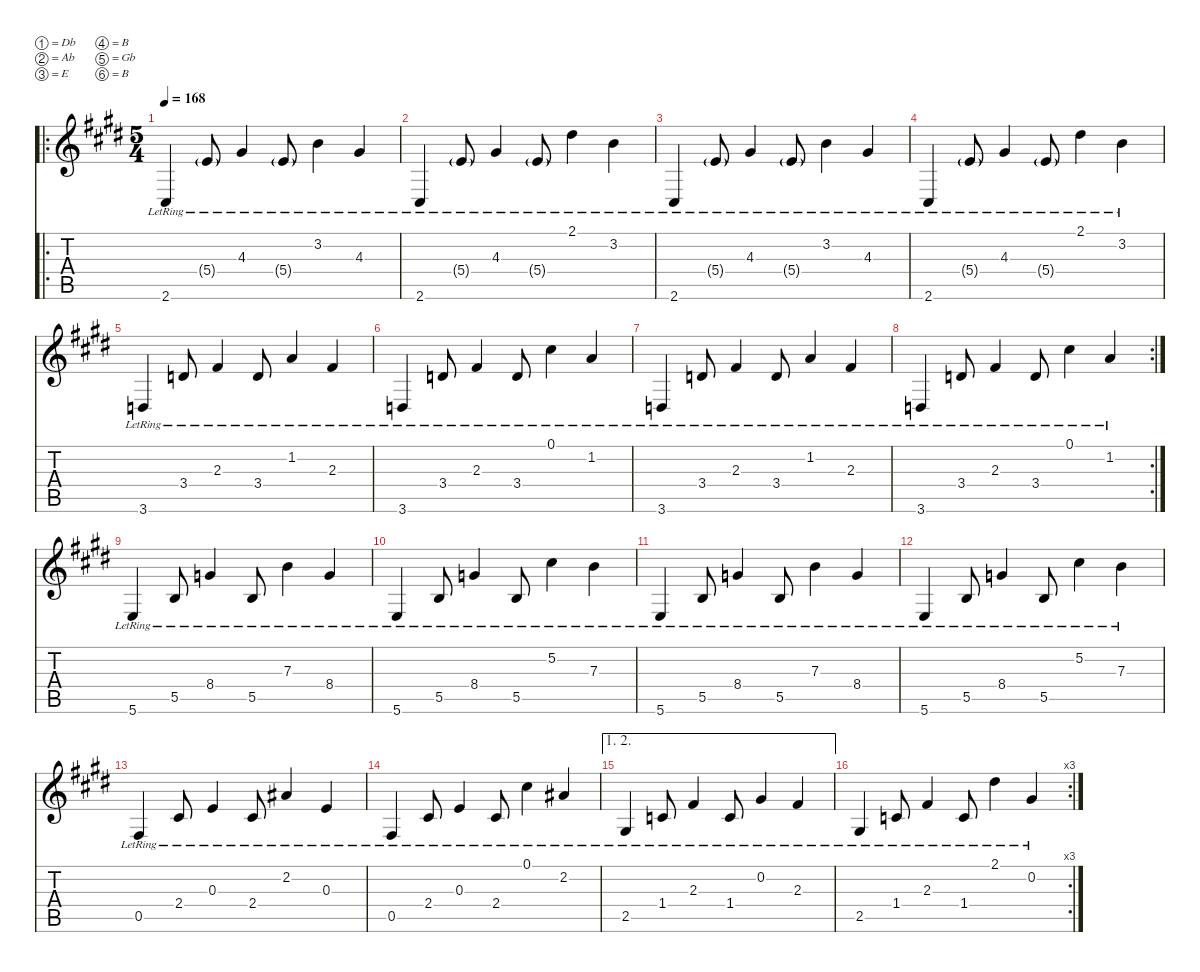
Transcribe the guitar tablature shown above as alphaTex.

\defaultSystemsLayout 4
\hideDynamics
\bracketExtendMode nobrackets
\singleTrackTrackNamePolicy hidden
\multiTrackTrackNamePolicy hidden
\firstSystemTrackNameMode fullname
\firstSystemTrackNameOrientation horizontal
\otherSystemsTrackNameOrientation horizontal
\track ("Guitar 1 - hidden" "s.guit.") {instrument acousticguitarsteel}
\staff {score tabs}
\tuning (Db4 Ab3 E3 B2 Gb2 B1)
\ro
\ts (5 4)
\beaming (8 6 4)
\tempo 168
\clef g2
\ks c#minor
2.6{lr acc #}.4{dy f instrument acousticguitarsteel} 5.4{g lr acc forcenatural}.8{dy mf} 4.3{lr acc #}.4{dy f} 5.4{g lr acc forcenatural}.8{dy mf} 3.2{lr acc forcenatural}.4{dy f} 4.3{lr acc #}.4 |
2.6{lr acc #}.4 5.4{g lr acc forcenatural}.8{dy mf} 4.3{lr acc #}.4{dy f} 5.4{g lr acc forcenatural}.8{dy mf} 2.1{lr acc #}.4{dy f} 3.2{lr acc forcenatural}.4 |
2.6{lr acc #}.4 5.4{g lr acc forcenatural}.8{dy mf} 4.3{lr acc #}.4{dy f} 5.4{g lr acc forcenatural}.8{dy mf} 3.2{lr acc forcenatural}.4{dy f} 4.3{lr acc #}.4 |
2.6{lr acc #}.4 5.4{g lr acc forcenatural}.8{dy mf} 4.3{lr acc #}.4{dy f} 5.4{g lr acc forcenatural}.8{dy mf} 2.1{lr acc #}.4{dy f} 3.2{lr acc forcenatural}.4 |
3.6{lr acc forcenatural}.4 3.4{lr acc forcenatural}.8 2.3{lr acc #}.4 3.4{lr acc forcenatural}.8 1.2{lr acc forcenatural}.4 2.3{lr acc #}.4 |
3.6{lr acc forcenatural}.4 3.4{lr acc forcenatural}.8 2.3{lr acc #}.4 3.4{lr acc forcenatural}.8 0.1{lr acc #}.4 1.2{lr acc forcenatural}.4 |
3.6{lr acc forcenatural}.4 3.4{lr acc forcenatural}.8 2.3{lr acc #}.4 3.4{lr acc forcenatural}.8 1.2{lr acc forcenatural}.4 2.3{lr acc #}.4 |
\rc 2
3.6{lr acc forcenatural}.4 3.4{lr acc forcenatural}.8 2.3{lr acc #}.4 3.4{lr acc forcenatural}.8 0.1{lr acc #}.4 1.2{lr acc forcenatural}.4 |
5.6{lr acc forcenatural}.4 5.5{lr acc forcenatural}.8 8.4{lr acc forcenatural}.4 5.5{lr acc forcenatural}.8 7.3{lr acc forcenatural}.4 8.4{lr acc forcenatural}.4 |
5.6{lr acc forcenatural}.4 5.5{lr acc forcenatural}.8 8.4{lr acc forcenatural}.4 5.5{lr acc forcenatural}.8 5.2{lr acc #}.4 7.3{lr acc forcenatural}.4 |
5.6{lr acc forcenatural}.4 5.5{lr acc forcenatural}.8 8.4{lr acc forcenatural}.4 5.5{lr acc forcenatural}.8 7.3{lr acc forcenatural}.4 8.4{lr acc forcenatural}.4 |
5.6{lr acc forcenatural}.4 5.5{lr acc forcenatural}.8 8.4{lr acc forcenatural}.4 5.5{lr acc forcenatural}.8 5.2{lr acc #}.4 7.3{lr acc forcenatural}.4 |
0.5{lr acc #}.4 2.4{lr acc #}.8 0.3{lr acc forcenatural}.4 2.4{lr acc #}.8 2.2{lr acc #}.4 0.3{lr acc forcenatural}.4 |
0.5{lr acc #}.4 2.4{lr acc #}.8 0.3{lr acc forcenatural}.4 2.4{lr acc #}.8 0.1{lr acc #}.4 2.2{lr acc #}.4 |
\ae (1 2)
2.5{lr acc #}.4 1.4{lr acc forcenatural}.8 2.3{lr acc #}.4 1.4{lr acc forcenatural}.8 0.2{lr acc #}.4 2.3{lr acc #}.4 |
\rc 3
2.5{lr acc #}.4 1.4{lr acc forcenatural}.8 2.3{lr acc #}.4 1.4{lr acc forcenatural}.8 2.1{lr acc #}.4 0.2{lr acc #}.4
